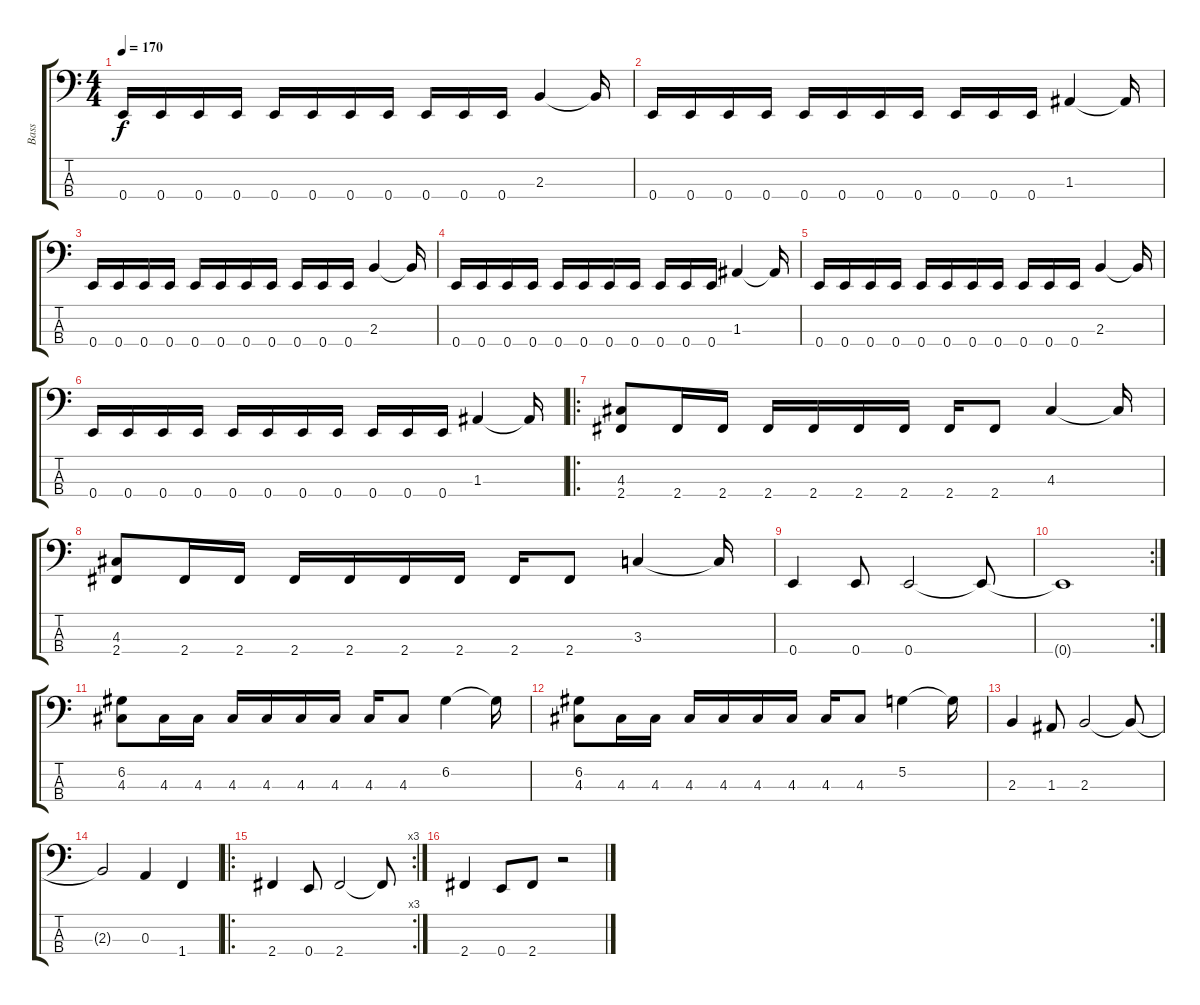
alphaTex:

\track ("Bass" "Bass") {instrument electricbassfinger}
\staff {score tabs}
\tuning (G2 D2 A1 E1) {hide}
\ts (4 4)
\tempo 170
\clef f4
\ks c
0.4.16{dy f} 0.4.16 0.4.16 0.4.16 0.4.16 0.4.16 0.4.16 0.4.16 0.4.16 0.4.16 0.4.16 2.3.4 2.3{t}.16 |
0.4.16 0.4.16 0.4.16 0.4.16 0.4.16 0.4.16 0.4.16 0.4.16 0.4.16 0.4.16 0.4.16 1.3.4 1.3{t}.16 |
0.4.16 0.4.16 0.4.16 0.4.16 0.4.16 0.4.16 0.4.16 0.4.16 0.4.16 0.4.16 0.4.16 2.3.4 2.3{t}.16 |
0.4.16 0.4.16 0.4.16 0.4.16 0.4.16 0.4.16 0.4.16 0.4.16 0.4.16 0.4.16 0.4.16 1.3.4 1.3{t}.16 |
0.4.16 0.4.16 0.4.16 0.4.16 0.4.16 0.4.16 0.4.16 0.4.16 0.4.16 0.4.16 0.4.16 2.3.4 2.3{t}.16 |
0.4.16 0.4.16 0.4.16 0.4.16 0.4.16 0.4.16 0.4.16 0.4.16 0.4.16 0.4.16 0.4.16 1.3.4 1.3{t}.16 |
\ro
(4.3 2.4).8 2.4.16 2.4.16 2.4.16 2.4.16 2.4.16 2.4.16 2.4.16 2.4.8 4.3.4 4.3{t}.16 |
(4.3 2.4).8 2.4.16 2.4.16 2.4.16 2.4.16 2.4.16 2.4.16 2.4.16 2.4.8 3.3.4 3.3{t}.16 |
0.4.4 0.4.8 0.4.2 0.4{t}.8 |
\rc 2
0.4{t}.1 |
(6.2 4.3).8 4.3.16 4.3.16 4.3.16 4.3.16 4.3.16 4.3.16 4.3.16 4.3.8 6.2.4 6.2{t}.16 |
(6.2 4.3).8 4.3.16 4.3.16 4.3.16 4.3.16 4.3.16 4.3.16 4.3.16 4.3.8 5.2.4 5.2{t}.16 |
2.3.4 1.3.8 2.3.2 2.3{t}.8 |
2.3{t}.2 0.3.4 1.4.4 |
\ro
\rc 3
2.4.4 0.4.8 2.4.2 2.4{t}.8 |
2.4.4 0.4.8 2.4.8 r.2
